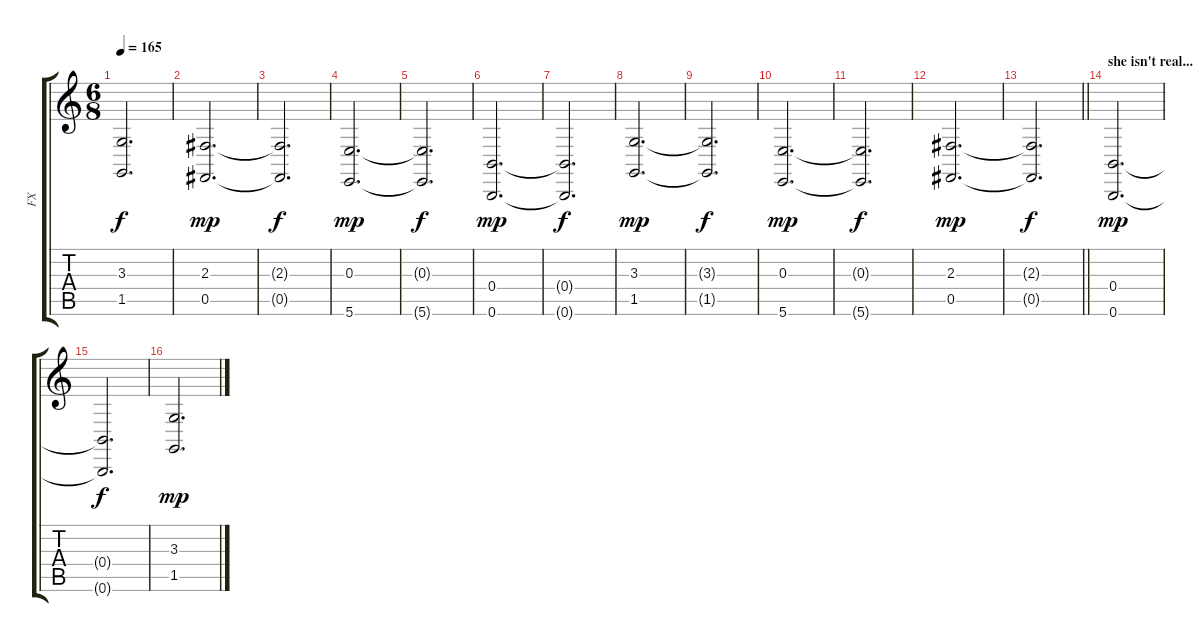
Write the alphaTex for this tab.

\track ("FX" "FX") {instrument fx4atmosphere}
\staff {score tabs}
\tuning (Db4 Ab3 E3 B2 Gb2 B1) {hide}
\ts (6 8)
\tempo 165
\clef g2
\ks c
(3.3{t} 1.5{t}).2{d dy f} |
(2.3 0.5).2{d dy mp} |
(2.3{t} 0.5{t}).2{d dy f} |
(0.3 5.6).2{d dy mp} |
(0.3{t} 5.6{t}).2{d dy f} |
(0.4 0.6).2{d dy mp} |
(0.4{t} 0.6{t}).2{d dy f} |
(3.3 1.5).2{d dy mp} |
(3.3{t} 1.5{t}).2{d dy f} |
(0.3 5.6).2{d dy mp} |
(0.3{t} 5.6{t}).2{d dy f} |
(2.3 0.5).2{d dy mp} |
\barLineRight lightlight
(2.3{t} 0.5{t}).2{d dy f} |
\section ("" "she isn't real...")
(0.4 0.6).2{d dy mp} |
(0.4{t} 0.6{t}).2{d dy f} |
(3.3 1.5).2{d dy mp}
